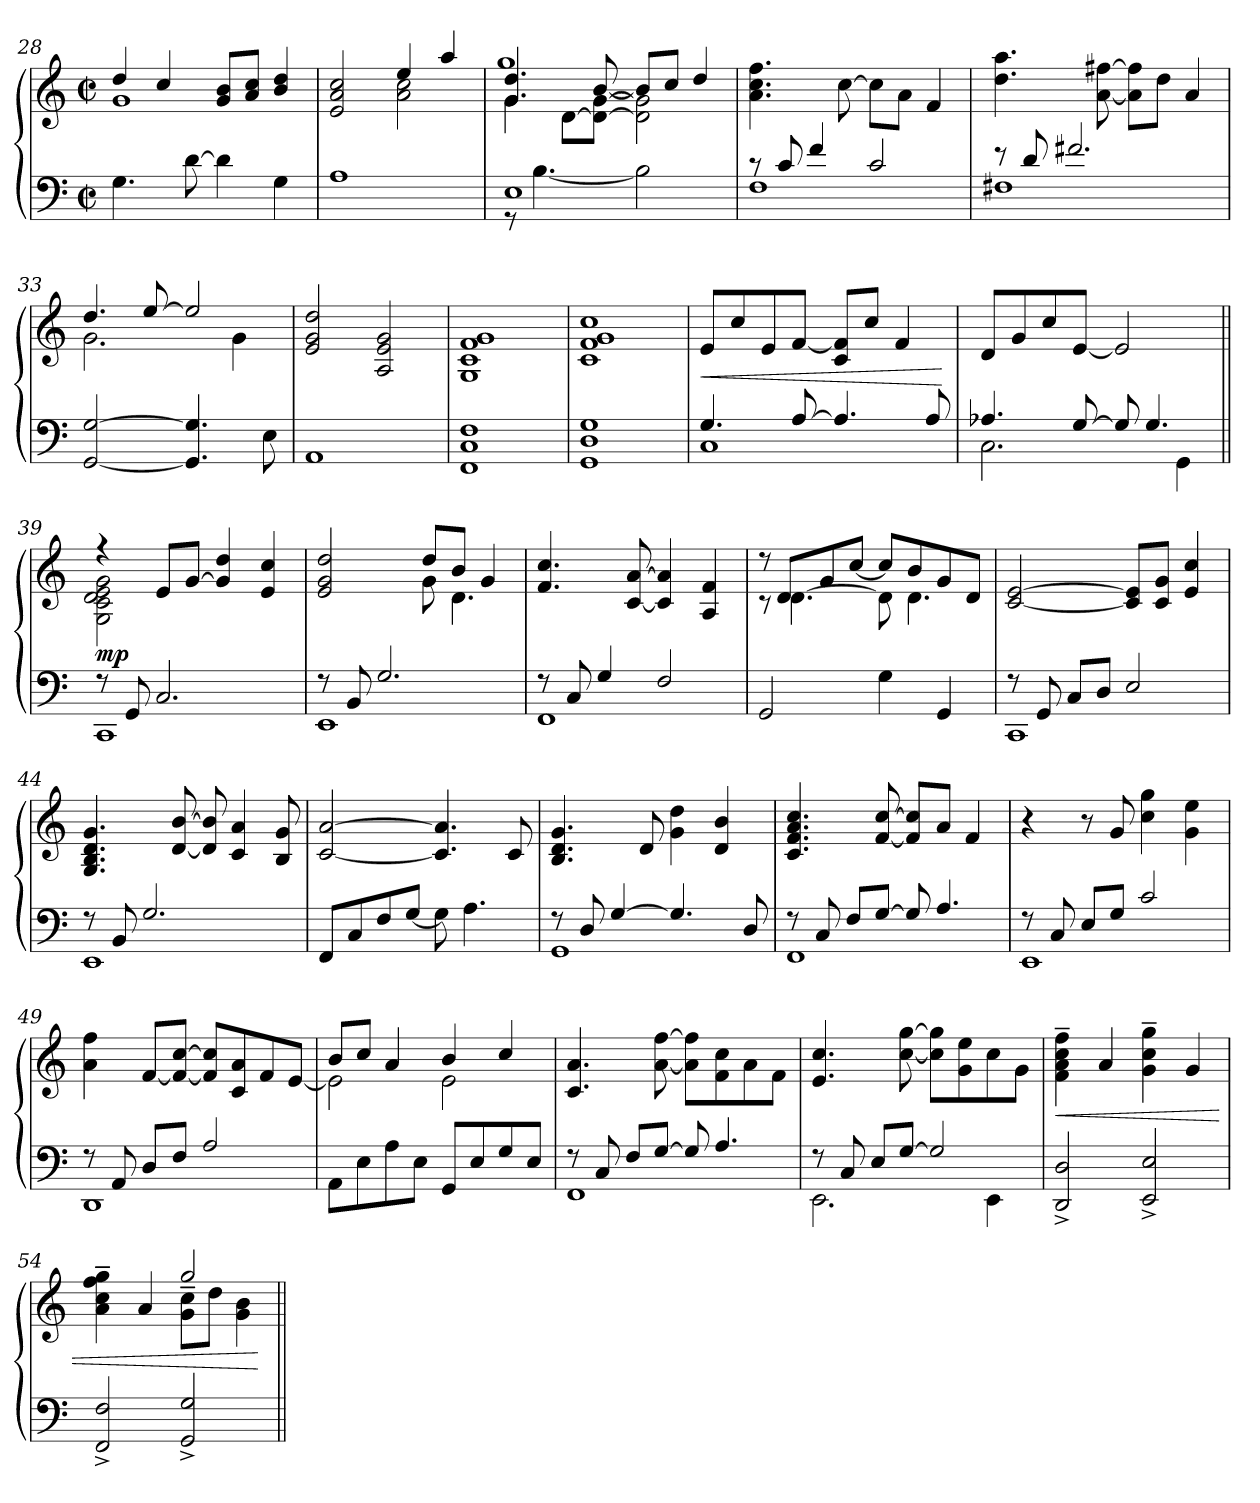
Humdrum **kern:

**kern	**kern	**dynam
*part1	*part1	*part1
*staff2	*staff1	*staff1/2
*clefF4	*clefG2	*
*k[]	*k[]	*
*M2/2	*M2/2	*
*met(c|)	*met(c|)	*
=28	=28	=28
*	*^	*
4.G\	4dd/	1g	.
.	4cc/	.	.
[8d\	.	.	.
4d\]	8g/ 8b/L	.	.
.	8a/ 8cc/J	.	.
4G\	4b/ 4dd/	.	.
=29	=29	=29	=29
1A	2e/ 2a/ 2cc/	2ryy	.
.	2a\ 2cc\	4ee/	.
.	.	4aa/	.
!!LO:LB:g=z
=30	=30	=30	=30
*^	*	*^	*
1E	8r	4g\	4.g/ 4.dd/	1gg	.
.	[4.B\	.	.	.	.
.	.	[8d\L	.	.	.
.	.	8d_\ [8g\J	[8b/	.	.
.	2B\]	2d]\ 2g]\	8b/L]	.	.
.	.	.	8cc/J	.	.
.	.	.	4dd/	.	.
*	*	*v	*v	*v	*
=31	=31	=31	=31
8r	1F	4.a\ 4.cc\ 4.ff\	.
8c/	.	.	.
4f/	.	.	.
.	.	[8cc\	.
2c/	.	8cc\L]	.
.	.	8a\J	.
.	.	4f/	.
=32	=32	=32	=32
8r	1F#X	4.dd\ 4.aa\	.
8d/	.	.	.
2.f#X/	.	.	.
.	.	[8a\ [8ff#X\	.
.	.	8a]\ 8ff#]\L	.
.	.	8dd\J	.
.	.	4a/	.
*v	*v	*	*
=33	=33	=33
*	*^	*
[2GG/ [2G/	4.dd/	2.g\	.
.	[8ee/	.	.
4.GG]/ 4.G]/	2ee/]	.	.
.	.	4g\	.
8E\	.	.	.
*	*v	*v	*
=34	=34	=34
1AA	2e/ 2g/ 2dd/	.
.	2A/ 2e/ 2g/	.
=35	=35	=35
1FF 1C 1F	1G 1c 1f 1g	.
!!LO:PB:g=z
=36	=36	=36
1GG 1D 1G	1c 1f 1g 1cc	.
=37	=37	=37
*^	*	*
!	!	!	!LO:HP:b
4.G/	1C	8e/L	<
.	.	8cc/	.
.	.	8e/	.
[8A/	.	[8f/J	.
4.A/]	.	8c/ 8f]/L	.
.	.	8cc/J	.
.	.	4f/	.
8A/	.	.	.
*v	*v	*	*
.	.	[
=38	=38	=38
*^	*	*
4.A-X/	2.C\	8d/L	.
.	.	8g/	.
.	.	8cc/	.
[8G/	.	[8e/J	.
8G/]	.	2e/]	.
4.G/	.	.	.
.	4GG\	.	.
=39||	=39||	=39||	=39||
*	*	*^	*
!	!	!	!	!LO:DY:a=2
8r	1CC	4r	2G\ 2c\ 2d\ 2e\ 2g\	mp
8GG/	.	.	.	.
2.C/	.	8e/L	.	.
.	.	[8g/J	.	.
.	.	4g]/ 4dd/	2ryy	.
.	.	4e/ 4cc/	.	.
=40	=40	=40	=40	=40
8r	1EE	2e/ 2g/ 2dd/	2ryy	.
8BB/	.	.	.	.
2.G/	.	.	.	.
.	.	8dd/L	8g\	.
.	.	8b/J	4.d\	.
.	.	4g/	.	.
*	*	*v	*v	*
!!LO:LB:g=z
=41	=41	=41	=41
8r	1FF	4.f/ 4.cc/	.
8C/	.	.	.
4G/	.	.	.
.	.	[8c/ [8a/	.
2F/	.	4c]/ 4a]/	.
.	.	4A/ 4f/	.
*v	*v	*	*
=42	=42	=42
*	*^	*
2GG/	8r	8r	.
.	[4.d\	8d/L	.
.	.	8g/	.
.	.	[8cc/J	.
4G\	8d\]	8cc/L]	.
.	4.d\	8b/	.
4GG/	.	8g/	.
.	.	8d/J	.
*	*v	*v	*
=43	=43	=43
*^	*	*
8r	1CC	[2c/ [2e/	.
8GG/	.	.	.
8C/L	.	.	.
8D/J	.	.	.
2E/	.	8c]/ 8e]/L	.
.	.	8c/ 8g/J	.
.	.	4e/ 4cc/	.
=44	=44	=44	=44
8r	1EE	4.G/ 4.B/ 4.d/ 4.g/	.
8BB/	.	.	.
2.G/	.	.	.
.	.	[8d/ [8b/	.
.	.	8d]/ 8b]/	.
.	.	4c/ 4a/	.
.	.	8B/ 8g/	.
*v	*v	*	*
!!LO:LB:g=z
=45	=45	=45
8FF/L	[2c/ [2a/	.
8C/	.	.
8F/	.	.
[8G/J	.	.
8G\]	4.c]/ 4.a]/	.
4.A\	.	.
.	8c/	.
=46	=46	=46
*^	*	*
8r	1GG	4.B/ 4.d/ 4.g/	.
8D/	.	.	.
[4G/	.	.	.
.	.	8d/	.
4.G/]	.	4g\ 4dd\	.
.	.	4d/ 4b/	.
8D/	.	.	.
=47	=47	=47	=47
8r	1FF	4.c/ 4.f/ 4.a/ 4.cc/	.
8C/	.	.	.
8F/L	.	.	.
[8G/J	.	[8f/ [8cc/	.
8G/]	.	8f]/ 8cc]/L	.
4.A/	.	8a/J	.
.	.	4f/	.
=48	=48	=48	=48
8r	1EE	4r	.
8C/	.	.	.
8E/L	.	8r	.
8G/J	.	8g/	.
2c/	.	4cc\ 4gg\	.
.	.	4g\ 4ee\	.
=49	=49	=49	=49
8r	1DD	4a\ 4ff\	.
8AA/	.	.	.
8D/L	.	[8f/L	.
8F/J	.	8f_/ [8cc/J	.
2A/	.	8f]/ 8cc]/L	.
.	.	8c/ 8a/	.
.	.	8f/	.
.	.	[8e/J	.
*v	*v	*	*
!!LO:LB:g=z
=50	=50	=50
*	*^	*
8AA\L	2e\]	8b/L	.
8E\	.	8cc/J	.
8A\	.	4a/	.
8E\J	.	.	.
8GG/L	2e\	4b/	.
8E/	.	.	.
8G/	.	4cc/	.
8E/J	.	.	.
*	*v	*v	*
=51	=51	=51
*^	*	*
8r	1FF	4.c/ 4.a/	.
8C/	.	.	.
8F/L	.	.	.
[8G/J	.	[8a\ [8ff\	.
8G/]	.	8a]\ 8ff]\L	.
4.A/	.	8f\ 8cc\	.
.	.	8a\	.
.	.	8f\J	.
=52	=52	=52	=52
8r	2.EE\	4.e/ 4.cc/	.
8C/	.	.	.
8E/L	.	.	.
[8G/J	.	[8cc\ [8gg\	.
2G/]	.	8cc]\ 8gg]\L	.
.	.	8g\ 8ee\	.
.	4EE\	8cc\	.
.	.	8g\J	.
*v	*v	*	*
=53	=53	=53
!	!	!LO:HP:b
2DD^/ 2D^/	4f~\ 4a~\ 4cc~\ 4ff~\	<
.	4a/	.
2EE^/ 2E^/	4g~\ 4cc~\ 4gg~\	.
.	4g/	.
=54	=54	=54
*	*^	*
2FF^/ 2F^/	4a~\ 4cc~\ 4ff~\ 4gg~\	2ryy	.
.	4a/	.	.
2GG^/ 2G^/	8g~\ 8cc~\L	2gg/	.
.	8dd\J	.	.
.	4g\ 4b\	.	.
*	*v	*v	*
.	.	[
=||	=||	=||
*-	*-	*-
